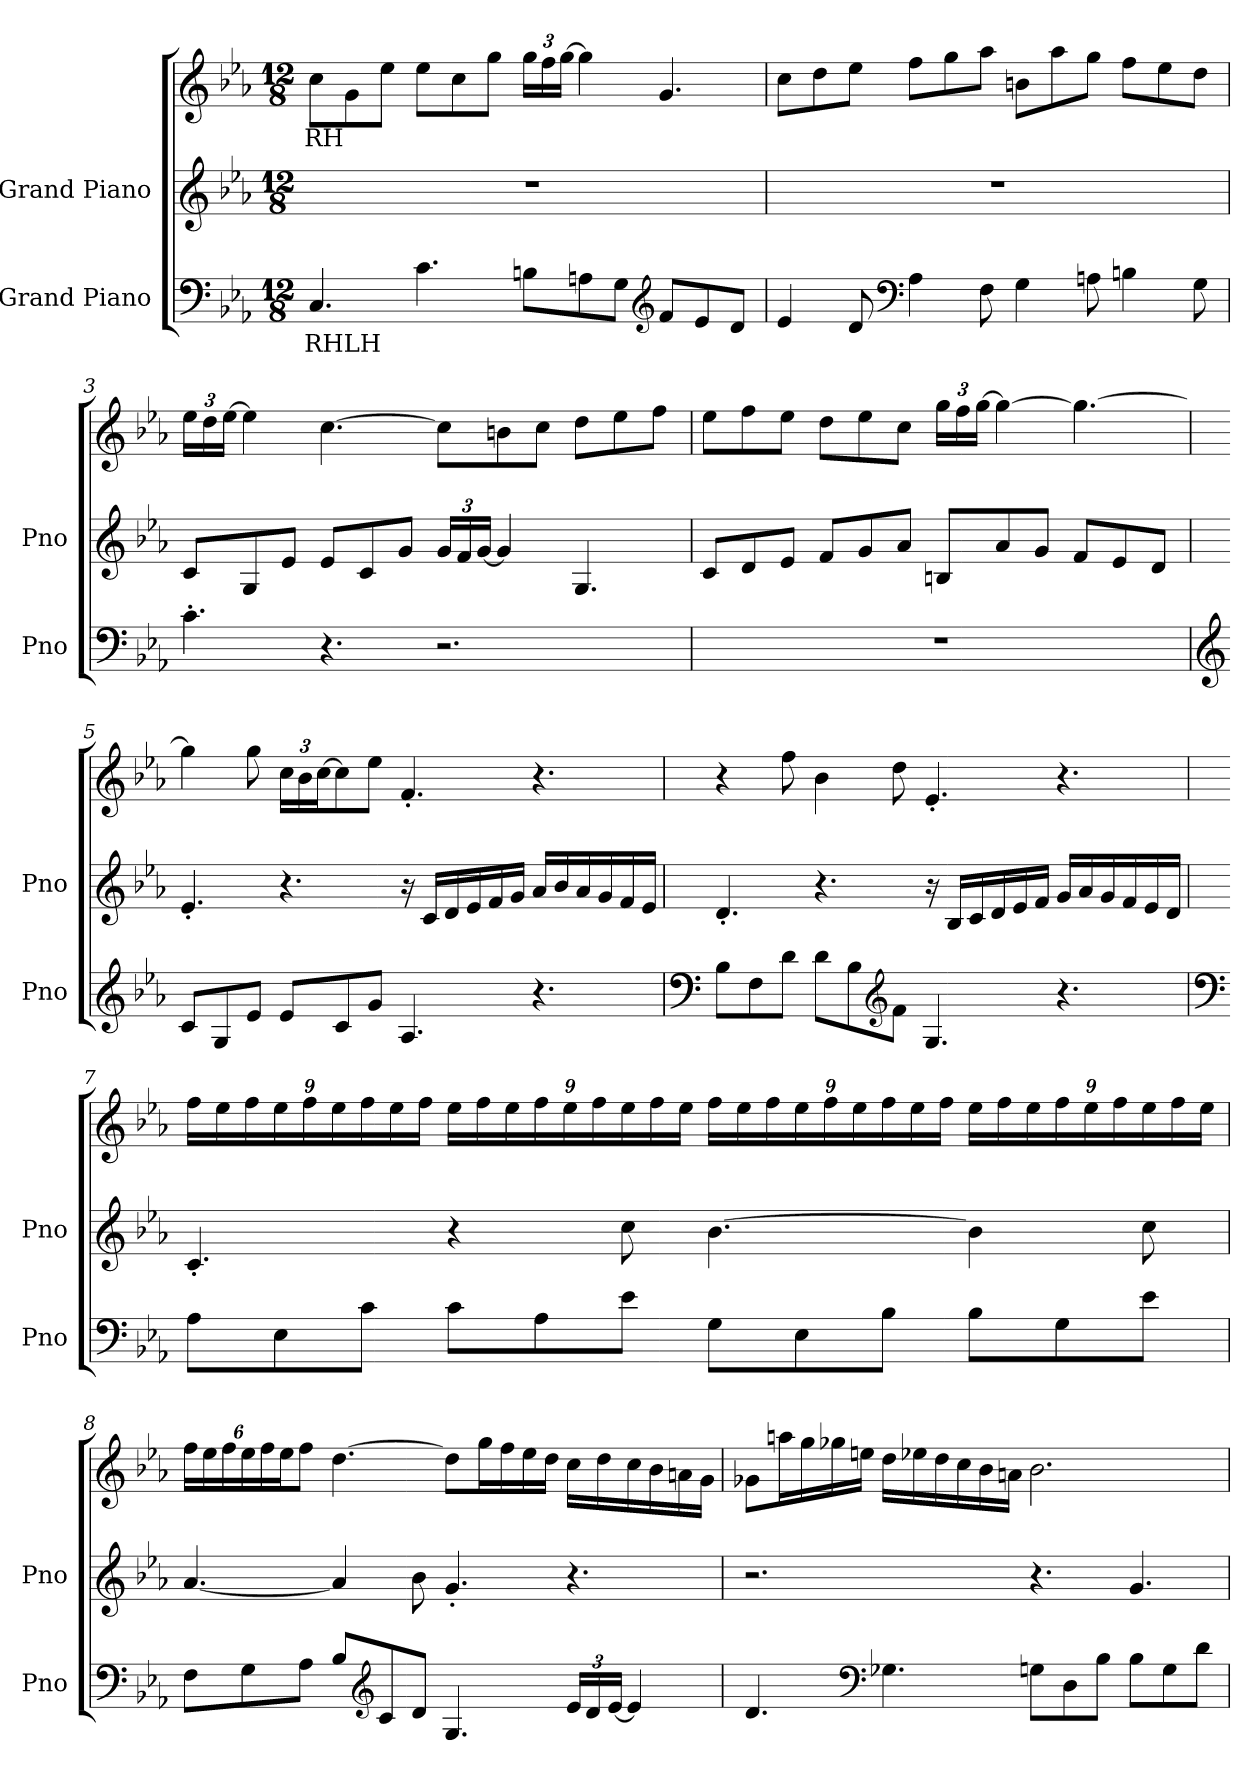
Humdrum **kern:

**kern	**text	**kern	**kern	**text
*part2	*part2	*part1	*part1	*part1
*staff3	*staff3	*staff2	*staff1	*staff1
*I"Grand Piano	*	*I"Grand Piano	*	*
*I'Pno	*	*I'Pno	*	*
*clefF4	*	*clefG2	*clefG2	*
*k[b-e-a-]	*	*k[b-e-a-]	*k[b-e-a-]	*
*M12/8	*	*M12/8	*M12/8	*
*MM144	*	*MM144	*MM144	*
=1	=1	=1	=1	=1
!	!LO:LY:b	!	!	!LO:LY:b
4.C/	RHLH	1.r	8cc\L	RH
.	.	.	8g\	.
.	.	.	8ee-\J	.
4.c\	.	.	8ee-\L	.
.	.	.	8cc\	.
.	.	.	8gg\J	.
*	*	*	*Xbrackettup	*
8Bn\L	.	.	24gg\LL	.
.	.	.	24ff\	.
.	.	.	[24gg\JJ	.
8An\	.	.	4gg\]	.
8G\J	.	.	.	.
*clefG2	*	*	*	*
8f/L	.	.	4.g/	.
8e-/	.	.	.	.
8d/J	.	.	.	.
=2	=2	=2	=2	=2
4e-/	.	1.r	8cc\L	.
.	.	.	8dd\	.
8d/	.	.	8ee-\J	.
*clefF4	*	*	*	*
4A-\	.	.	8ff\L	.
.	.	.	8gg\	.
8F\	.	.	8aa-\J	.
4G\	.	.	8bn\L	.
.	.	.	8aa-\	.
8An\	.	.	8gg\J	.
4Bn\	.	.	8ff\L	.
.	.	.	8ee-\	.
8G\	.	.	8dd\J	.
!!LO:LB:g=z
=3	=3	=3	=3	=3
4.c'\	.	8c/L	24ee-\LL	.
.	.	.	24dd\	.
.	.	.	[24ee-\JJ	.
.	.	8G/	4ee-\]	.
.	.	8e-/J	.	.
4.r	.	8e-/L	[4.cc\	.
.	.	8c/	.	.
.	.	8g/J	.	.
*	*	*Xbrackettup	*	*
2.r	.	24g/LL	8cc\L]	.
.	.	24f/	.	.
.	.	[24g/JJ	.	.
.	.	4g/]	8bn\	.
.	.	.	8cc\J	.
.	.	4.G/	8dd\L	.
.	.	.	8ee-\	.
.	.	.	8ff\J	.
=4	=4	=4	=4	=4
1.r	.	8c/L	8ee-\L	.
.	.	8d/	8ff\	.
.	.	8e-/J	8ee-\J	.
.	.	8f/L	8dd\L	.
.	.	8g/	8ee-\	.
.	.	8a-/J	8cc\J	.
.	.	8Bn/L	24gg\LL	.
.	.	.	24ff\	.
.	.	.	[24gg\JJ	.
.	.	8a-/	4gg\_	.
.	.	8g/J	.	.
.	.	8f/L	4.gg\_	.
.	.	8e-/	.	.
.	.	8d/J	.	.
!!LO:LB:g=z
=5	=5	=5	=5	=5
*clefG2	*	*	*	*
8c/L	.	4.e-'/	4gg\]	.
8G/	.	.	.	.
8e-/J	.	.	8gg\	.
8e-/L	.	4.r	24cc\LL	.
.	.	.	24b-\	.
.	.	.	[24cc\J	.
8c/	.	.	8cc\]	.
8g/J	.	.	8ee-\J	.
4.A-/	.	16r	4.f'/	.
.	.	16c/LL	.	.
.	.	16d/	.	.
.	.	16e-/	.	.
.	.	16f/	.	.
.	.	16g/JJ	.	.
4.r	.	16a-/LL	4.r	.
.	.	16b-/	.	.
.	.	16a-/	.	.
.	.	16g/	.	.
.	.	16f/	.	.
.	.	16e-/JJ	.	.
!!LO:LB:g=z
=6	=6	=6	=6	=6
*clefF4	*	*	*	*
8B-\L	.	4.d'/	4r	.
8F\	.	.	.	.
8d\J	.	.	8ff\	.
8d\L	.	4.r	4b-\	.
8B-\	.	.	.	.
*clefG2	*	*	*	*
8f\J	.	.	8dd\	.
4.G/	.	16r	4.e-'/	.
.	.	16B-/LL	.	.
.	.	16c/	.	.
.	.	16d/	.	.
.	.	16e-/	.	.
.	.	16f/JJ	.	.
4.r	.	16g/LL	4.r	.
.	.	16a-/	.	.
.	.	16g/	.	.
.	.	16f/	.	.
.	.	16e-/	.	.
.	.	16d/JJ	.	.
!!LO:PB:g=z
=7	=7	=7	=7	=7
*clefF4	*	*	*	*
8A-\L	.	4.c'/	24ff\LL	.
.	.	.	24ee-\	.
.	.	.	24ff\	.
8E-\	.	.	24ee-\	.
.	.	.	24ff\	.
.	.	.	24ee-\	.
8c\J	.	.	24ff\	.
.	.	.	24ee-\	.
.	.	.	24ff\JJ	.
8c\L	.	4r	24ee-\LL	.
.	.	.	24ff\	.
.	.	.	24ee-\	.
8A-\	.	.	24ff\	.
.	.	.	24ee-\	.
.	.	.	24ff\	.
8e-\J	.	8cc\	24ee-\	.
.	.	.	24ff\	.
.	.	.	24ee-\JJ	.
8G\L	.	[4.b-\	24ff\LL	.
.	.	.	24ee-\	.
.	.	.	24ff\	.
8E-\	.	.	24ee-\	.
.	.	.	24ff\	.
.	.	.	24ee-\	.
8B-\J	.	.	24ff\	.
.	.	.	24ee-\	.
.	.	.	24ff\JJ	.
8B-\L	.	4b-\]	24ee-\LL	.
.	.	.	24ff\	.
.	.	.	24ee-\	.
8G\	.	.	24ff\	.
.	.	.	24ee-\	.
.	.	.	24ff\	.
8e-\J	.	8cc\	24ee-\	.
.	.	.	24ff\	.
.	.	.	24ee-\JJ	.
!!LO:LB:g=z
=8	=8	=8	=8	=8
8F\L	.	[4.a-/	24ff\LL	.
.	.	.	24ee-\	.
.	.	.	24ff\	.
8G\	.	.	24ee-\	.
.	.	.	24ff\	.
.	.	.	24ee-\J	.
8A-\J	.	.	8ff\J	.
8B-/L	.	4a-/]	[4.dd\	.
*clefG2	*	*	*	*
8c/	.	.	.	.
8d/J	.	8b-\	.	.
4.G/	.	4.g'/	8dd\L]	.
.	.	.	16gg\L	.
.	.	.	16ff\	.
.	.	.	16ee-\	.
.	.	.	16dd\JJ	.
*Xbrackettup	*	*	*	*
24e-/LL	.	4.r	16cc\LL	.
24d/	.	.	.	.
.	.	.	16dd\	.
[24e-/JJ	.	.	.	.
4e-/]	.	.	16cc\	.
.	.	.	16b-\	.
.	.	.	16an\	.
.	.	.	16g\JJ	.
!!LO:LB:g=z
=9	=9	=9	=9	=9
4.d/	.	2.r	8g-X\L	.
.	.	.	16aan\L	.
.	.	.	16gg\	.
.	.	.	16gg-X\	.
.	.	.	16een\JJ	.
*clefF4	*	*	*	*
4.G-X\	.	.	16dd\LL	.
.	.	.	16ee-X\	.
.	.	.	16dd\	.
.	.	.	16cc\	.
.	.	.	16b-\	.
.	.	.	16an\JJ	.
8Gn\L	.	4.r	2.b-\	.
8D\	.	.	.	.
8B-\J	.	.	.	.
8B-\L	.	4.g/	.	.
8G\	.	.	.	.
8d\J	.	.	.	.
=	=	=	=	=
*-	*-	*-	*-	*-
